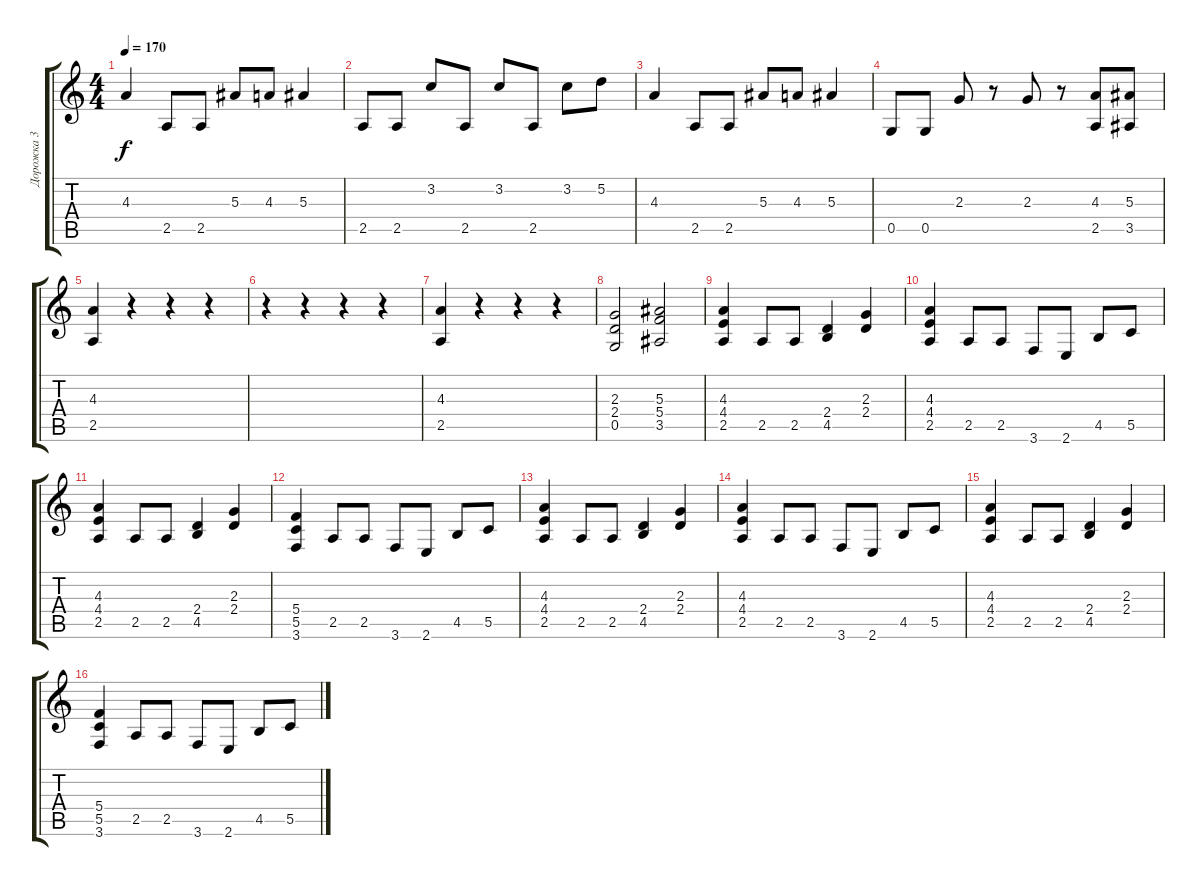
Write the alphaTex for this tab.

\track ("Дорожка 3" "Дорожка 3") {instrument distortionguitar}
\staff {score tabs}
\tuning (D4 A3 F3 C3 G2 D2) {hide}
\ts (4 4)
\tempo 170
\clef g2
\ks c
4.3.4{dy f} 2.5.8 2.5.8 5.3.8 4.3.8 5.3.4 |
2.5.8 2.5.8 3.2.8 2.5.8 3.2.8 2.5.8 3.2.8 5.2.8 |
4.3.4 2.5.8 2.5.8 5.3.8 4.3.8 5.3.4 |
0.5.8 0.5.8 2.3.8 r.8 2.3.8 r.8 (4.3 2.5).8 (5.3 3.5).8 |
(4.3 2.5).4 r.4 r.4 r.4 |
r.4 r.4 r.4 r.4 |
(4.3 2.5).4 r.4 r.4 r.4 |
(2.3 2.4 0.5).2 (5.3 5.4 3.5).2 |
(4.3 4.4 2.5).4 2.5.8 2.5.8 (2.4 4.5).4 (2.3 2.4).4 |
(4.3 4.4 2.5).4 2.5.8 2.5.8 3.6.8 2.6.8 4.5.8 5.5.8 |
(4.3 4.4 2.5).4 2.5.8 2.5.8 (2.4 4.5).4 (2.3 2.4).4 |
(5.4 5.5 3.6).4 2.5.8 2.5.8 3.6.8 2.6.8 4.5.8 5.5.8 |
(4.3 4.4 2.5).4 2.5.8 2.5.8 (2.4 4.5).4 (2.3 2.4).4 |
(4.3 4.4 2.5).4 2.5.8 2.5.8 3.6.8 2.6.8 4.5.8 5.5.8 |
(4.3 4.4 2.5).4 2.5.8 2.5.8 (2.4 4.5).4 (2.3 2.4).4 |
(5.4 5.5 3.6).4 2.5.8 2.5.8 3.6.8 2.6.8 4.5.8 5.5.8
